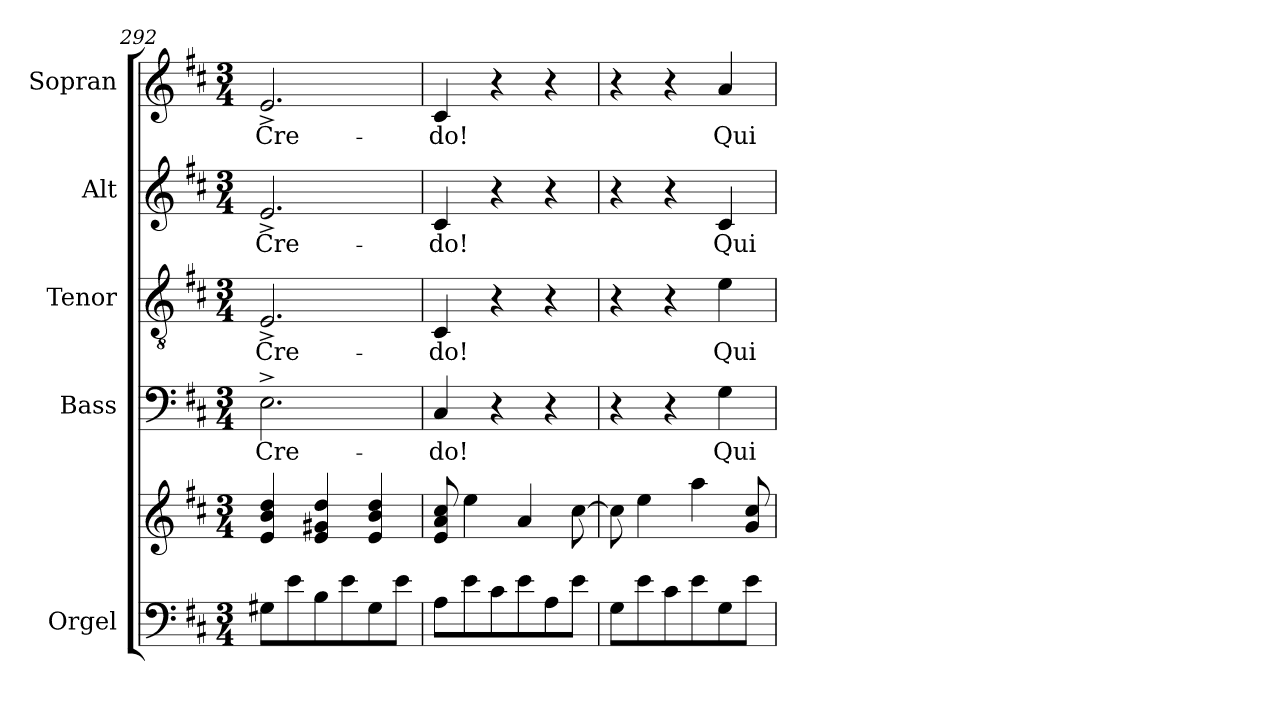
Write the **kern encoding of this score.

**kern	**kern	**kern	**text	**kern	**text	**kern	**text	**kern	**text
*part5	*part5	*part4	*part4	*part3	*part3	*part2	*part2	*part1	*part1
*staff6	*staff5	*staff4	*staff4	*staff3	*staff3	*staff2	*staff2	*staff1	*staff1
*I"Orgel	*	*I"Bass	*	*I"Tenor	*	*I"Alt	*	*I"Sopran	*
*I'Org.	*	*I'B.	*	*I'T.	*	*I'A.	*	*I'S.	*
!!LO:LB:g=z
*clefF4	*clefG2	*clefF4	*	*clefGv2	*	*clefG2	*	*clefG2	*
*k[f#c#]	*k[f#c#]	*k[f#c#]	*	*k[f#c#]	*	*k[f#c#]	*	*k[f#c#]	*
*D:	*D:	*D:	*	*D:	*	*D:	*	*D:	*
*M3/4	*M3/4	*M3/4	*	*M3/4	*	*M3/4	*	*M3/4	*
=292	=292	=292	=292	=292	=292	=292	=292	=292	=292
!	!	!	!LO:LY:b	!	!LO:LY:b	!	!LO:LY:b	!	!LO:LY:b
8G#X\L	4e/ 4b/ 4dd/	2.E^>\	Cre-	2.E^>/	Cre-	2.e^>/	Cre-	2.e^>/	Cre-
8e\	.	.	.	.	.	.	.	.	.
8B\	4e/ 4g#X/ 4dd/	.	.	.	.	.	.	.	.
8e\	.	.	.	.	.	.	.	.	.
8G#\	4e/ 4b/ 4dd/	.	.	.	.	.	.	.	.
8e\J	.	.	.	.	.	.	.	.	.
=293	=293	=293	=293	=293	=293	=293	=293	=293	=293
!	!	!	!LO:LY:b	!	!LO:LY:b	!	!LO:LY:b	!	!LO:LY:b
8A\L	8e/ 8a/ 8cc#/	4C#/	-do!	4C#/	-do!	4c#/	-do!	4c#/	-do!
8e\	4ee\	.	.	.	.	.	.	.	.
8c#\	.	4r	.	4r	.	4r	.	4r	.
8e\	4a/	.	.	.	.	.	.	.	.
8A\	.	4r	.	4r	.	4r	.	4r	.
8e\J	[8cc#\	.	.	.	.	.	.	.	.
=294	=294	=294	=294	=294	=294	=294	=294	=294	=294
8G\L	8cc#\]	4r	.	4r	.	4r	.	4r	.
8e\	4ee\	.	.	.	.	.	.	.	.
8c#\	.	4r	.	4r	.	4r	.	4r	.
8e\	4aa\	.	.	.	.	.	.	.	.
!	!	!	!LO:LY:b	!	!LO:LY:b	!	!LO:LY:b	!	!LO:LY:b
8G\	.	4G\	Qui	4e\	Qui	4c#/	Qui	4a/	Qui
8e\J	8g/ 8cc#/	.	.	.	.	.	.	.	.
=	=	=	=	=	=	=	=	=	=
*-	*-	*-	*-	*-	*-	*-	*-	*-	*-
